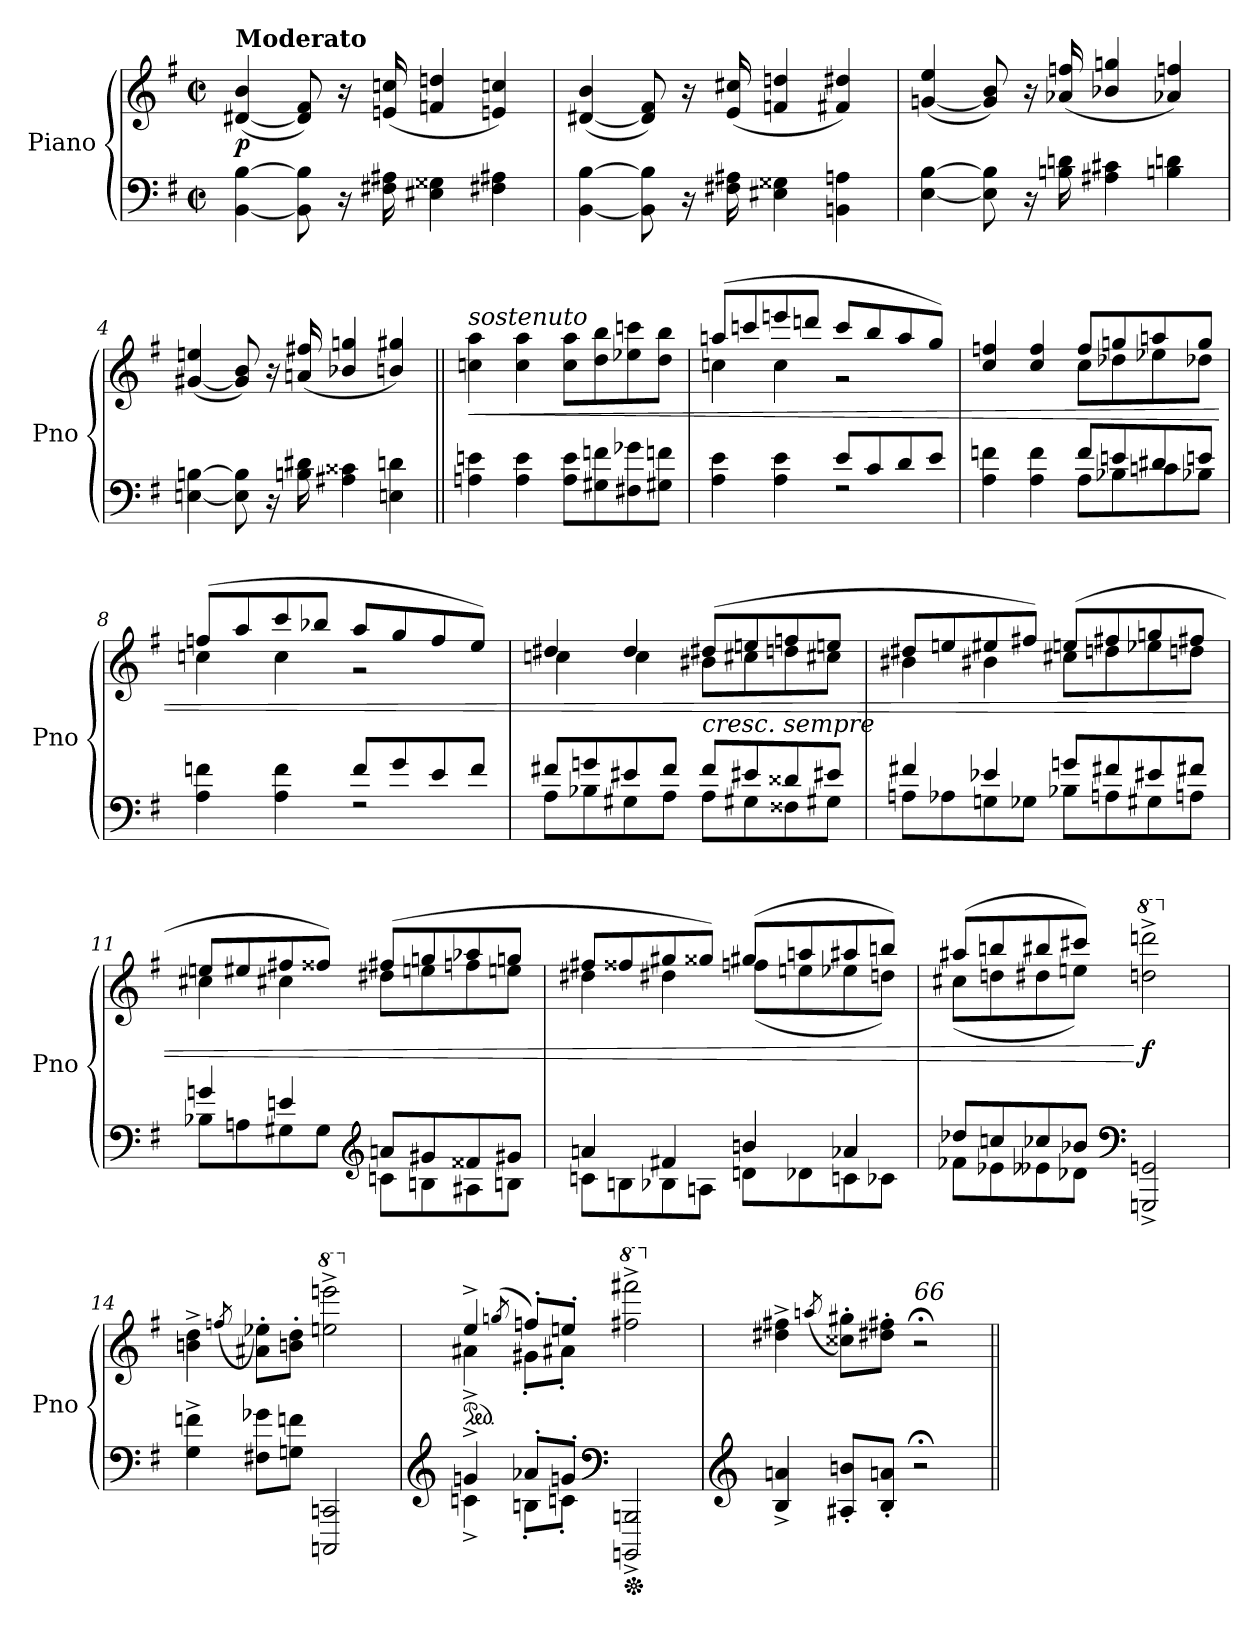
**kern	**kern	**dynam
*part1	*part1	*part1
*staff2	*staff1	*staff1/2
*I"Piano	*	*
*I'Pno	*	*
*clefF4	*clefG2	*
*k[f#]	*k[f#]	*
*M4/4	*M4/4	*
*met(c|)	*met(c|)	*
=1	=1	=1
!	!LO:TX:a:B:t=Moderato	!
!	!	!LO:DY:b
[4BB\ [4B\	([4d#X/ 4b/	p
8BB\] 8B\]	8d#/] 8f#/)	.
16r	16r	.
16F#X\ 16A#X\	(>16en/ 16ccn/	.
4E#X\ 4G##X\	4fn/ 4ddn/	.
4F#X\ 4A#X\	4en/ 4ccn/)	.
=2	=2	=2
[4BB\ [4B\	([4d#X/ 4b/	.
8BB\] 8B\]	8d#/] 8f#/)	.
16r	16r	.
16F#X\ 16A#X\	(>16e/ 16cc#X/	.
4E#X\ 4G##X\	4fn/ 4ddn/	.
4BBn\ 4An\	4f#X/ 4dd#X/)	.
=3	=3	=3
[4E\ [4B\	([4gn/ 4ee/	.
8E\] 8B\]	8g/] 8b/)	.
16r	16r	.
16Bn\ 16dn\	(>16a-X/ 16ffn/	.
4A#X\ 4c#X\	4b-X/ 4ggn/	.
4Bn\ 4dn\	4a-X/ 4ffn/)	.
!!LO:LB:g=z
=4	=4	=4
[4En\ [4Bn\	([4g#X/ 4een/	.
8E\] 8B\]	8g#/] 8b/)	.
16r	16r	.
16Bn\ 16d#X\	(>16an/ 16ff#X/	.
4A#X\ 4c##X\	4b-X/ 4ggn/	.
4En\ 4dn\	4bn/ 4gg#X/)	.
=5||	=5||	=5||
!	!LO:TX:a:i:t=sostenuto	!
!	!	!LO:HP:b
!	!	!LO:DY:n=1:b
4An\ 4en\	4ccn\ 4aa\	< other-dynamics
4A\ 4e\	4cc\ 4aa\	.
8A\ 8e\L	8cc\ 8aa\L	.
8G#X\ 8fn\	8dd\ 8bb\	.
8F#X\ 8g-X\	8ee-X\ 8cccn\	.
8G#X\ 8fn\J	8dd\ 8bb\J	.
=6	=6	=6
*^	*^	*
4A\ 4e\	2ryy	(8aan/L	4ccn\	.
.	.	8cccn/	.	.
4A\ 4e\	.	8eeen:/	4cc\	.
.	.	8dddn/J	.	.
8e/L	2rF	8ccc/L	2r	.
8c/	.	8bb/	.	.
8d/	.	8aa/	.	.
8e/J	.	8gg/J)	.	.
=7	=7	=7	=7	=7
4A\ 4fn\	2ryy	4cc/ 4ffn/	2ryy	.
4A\ 4f\	.	4cc/ 4ff/	.	.
8f/L	8A\L	8ff/L	8cc\L	.
8en/	8B-X\	8ggn/	8dd-X\	.
8d#X/	8cn\	8aan/	8ee-X\	.
8en/J	8B-X\J	8gg/J	8dd-X\J	.
!!LO:LB:g=z	!!
=8	=8	=8	=8	=8
4A\ 4fn\	2ryy	(8ffn/L	4ccn\	.
.	.	8aa/	.	.
4A\ 4f\	.	8ccc/	4cc\	.
.	.	8bb-X/J	.	.
8f/L	2rF	8aa/L	2r	.
8g/	.	8gg/	.	.
8e/	.	8ff/	.	.
8f/J	.	8ee/J)	.	.
=9	=9	=9	=9	=9
8f#X/L	8A\L	4dd#X/	4ccn\	.
8gn/	8B-X\	.	.	.
8e#X/	8G#X\	4dd#/	4cc\	.
8f#/J	8A\J	.	.	.
!	!	!LO:TX:b:i:t=cresc. sempre	!	!
8f#/L	8A\L	(8dd#X/L	8b#X\L	.
8e#X/	8G#X\	8een/	8cc#X\	.
8d##X/	8F##X\	8ffn/	8ddn\	.
8e#X/J	8G#X\J	8een/J	8cc#X\J	.
=10	=10	=10	=10	=10
4f#X/	8An\L	8dd#X/L	4b#X\	.
.	8A-X\	8een/	.	.
4e-X/	8Gn\	8ee#X/	4b#X\	.
.	8G-X\J	8ff#X/J)	.	.
8gn/L	8B-X\L	(8een/L	8cc#X\L	.
8f#X/	8An\	8ff#X/	8ddn\	.
8e#X/	8G#X\	8ggn/	8ee-X\	.
8f#X/J	8An\J	8ff#X/J	8ddn\J	.
!!LO:LB:g=z	!!
=11	=11	=11	=11	=11
4gn/	8B-X\L	8een/L	4cc#X\	.
.	8An\	8ee#X/	.	.
4en/	8G#X\	8ff#X/	4cc#X\	.
.	8G#\J	8ff##X/J)	.	.
*clefG2	*	*	*	*
8an/L	8cn\L	(8ff#X/L	8dd#X\L	.
8g#X/	8Bn\	8ggn/	8een\	.
8f##X/	8A#X\	8aa-X/	8ffn\	.
8g#X/J	8Bn\J	8ggn/J	8een\J	.
=12	=12	=12	=12	=12
4an/	8cn\L	8ff#X/L	4dd#X\	.
.	8Bn\	8ff##X/	.	.
4f#X/	8B-X\	8gg#X/	4dd#X\	.
.	8An\J	8gg##X/J)	.	.
4bn/	8dn\L	(8gg#X/L	(8ffn\L	.
.	8d-X\	8aan/	8een\	.
4a-X/	8cn\	8aa#X/	8ee-X\	.
.	8c-X\J	8bbn/J)	8ddn\J)	.
=13	=13	=13	=13	=13
8dd-X/L	8f-X\L	(8aa#X/L	(8cc#X\L	.
8ccn/	8e-X\	8bbn/	8ddn\	.
8cc-X/	8e--X\	8bb#X/	8dd#X\	.
8b-X/J	8d-X\J	8ccc#X/J)	8een\J)	.
*clefF4	*	*	*	*
*	*	*8va	*	*
!	!	!	!	!LO:DY:n=1:b
2GGGn/^ 2GGn/^	2ryy	2dddn\^ 2ddddn\^	2ryy	[ f
*v	*v	*	*	*
*	*v	*v	*
!!LO:PB:g=z
=14	=14	=14
*	*X8va	*
4G\^ 4fn\^	4bn\^ 4dd\^	.
.	(>8qffn/	.
8F#X\ 8g-X\L	8a#X\' 8ee-X\'L)	.
8Gn\ 8fn\J	8bn\' 8dd\'J	.
*	*8va	*
2CCCn/ 2CCn/	2eeen\^ 2eeeen\^	.
=15	=15	=15
*clefG2	*	*
*^	*	*
*	*	*X8va	*
*	*	*ped	*
*	*	*^	*
4gn^/	4cn^\	4ee^/	4a#X^\	.
.	.	(>8qggn/	.	.
*X8ba	*	*	*	*
8a-X'/L	8Bn'\L	8ffn'/L)	8g#X'\L	.
8gn'/J	8cn'\J	8een'/J	8a#X'\J	.
*clefF4	*	*	*	*
*Xped	*	*	*	*
*8ba	*	*	*	*
*	*	*8va	*	*
2BBBBn/^ 2BBBn/^	2ryy	2fff#X\^ 2ffff#X\^	2ryy	.
*v	*v	*	*	*
*	*v	*v	*
=16	=16	=16
*clefG2	*	*
*	*X8va	*
4B/^ 4an/^	4dd#X\^ 4ff#X\^	.
.	(>8qaan/	.
8A#X/' 8bn/'L	8cc##X\' 8gg#X\'L)	.
8B/' 8an/'J	8dd#X\' 8ff#X\'J	.
!	!LO:TX:a:i:t=66	!
2r;<	2r;<	.
=||	=||	=||
*-	*-	*-
